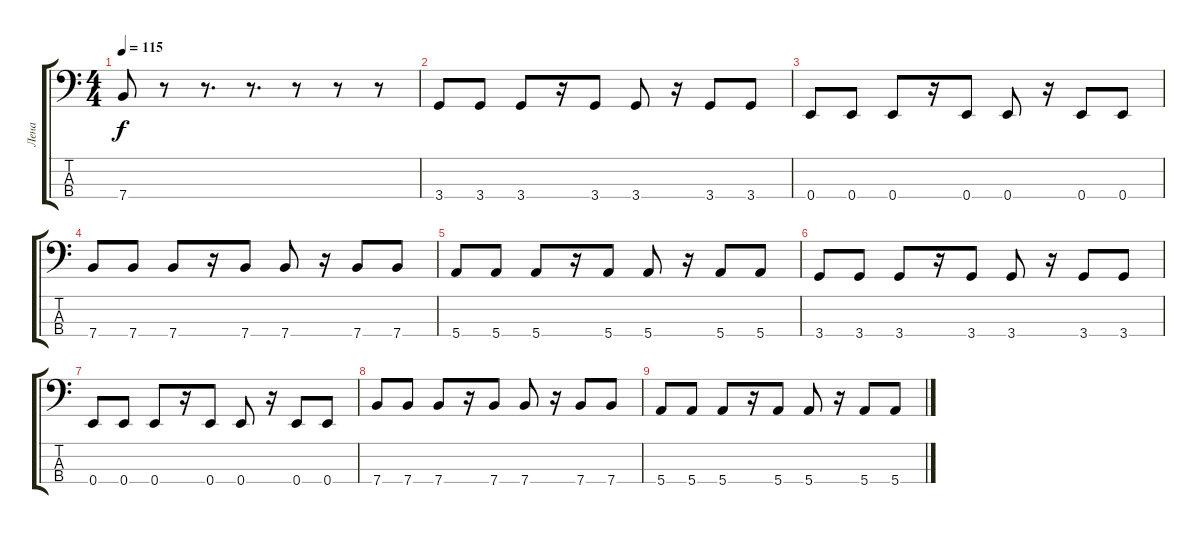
\track ("Лена" "Лена") {instrument electricbassfinger}
\staff {score tabs}
\tuning (G2 D2 A1 E1) {hide}
\ts (4 4)
\tempo 115
\clef f4
\ks c
7.4.8{dy f} r.8 r.8{d} r.8{d} r.8 r.8 r.8 |
3.4.8 3.4.8 3.4.8 r.16 3.4.8 3.4.8 r.16 3.4.8 3.4.8 |
0.4.8 0.4.8 0.4.8 r.16 0.4.8 0.4.8 r.16 0.4.8 0.4.8 |
7.4.8 7.4.8 7.4.8 r.16 7.4.8 7.4.8 r.16 7.4.8 7.4.8 |
5.4.8 5.4.8 5.4.8 r.16 5.4.8 5.4.8 r.16 5.4.8 5.4.8 |
3.4.8 3.4.8 3.4.8 r.16 3.4.8 3.4.8 r.16 3.4.8 3.4.8 |
0.4.8 0.4.8 0.4.8 r.16 0.4.8 0.4.8 r.16 0.4.8 0.4.8 |
7.4.8 7.4.8 7.4.8 r.16 7.4.8 7.4.8 r.16 7.4.8 7.4.8 |
5.4.8 5.4.8 5.4.8 r.16 5.4.8 5.4.8 r.16 5.4.8 5.4.8
